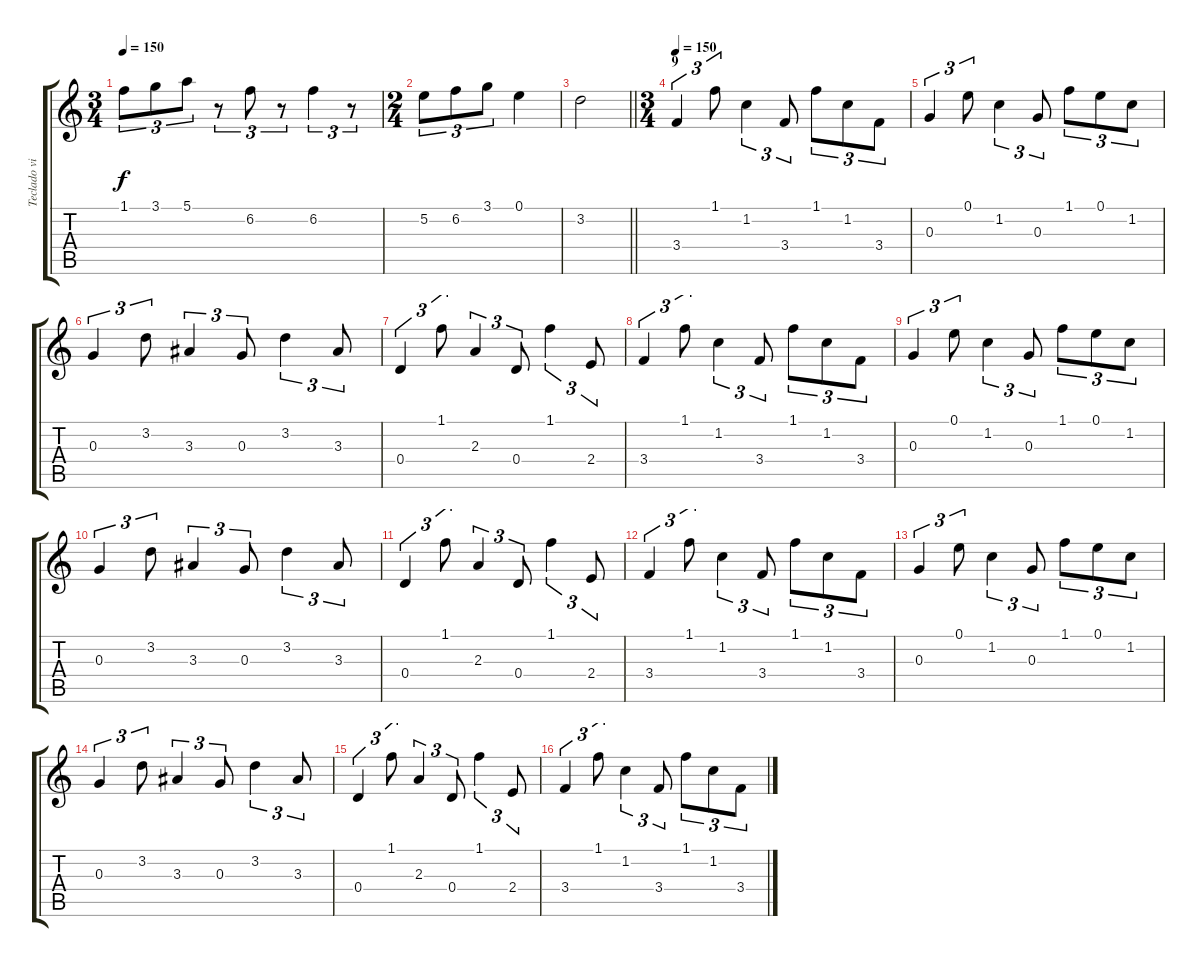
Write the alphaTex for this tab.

\track ("Teclado viejo (?)/Cuerdas/Mandolina (FX)" "Teclado vi") {instrument acousticguitarsteel}
\staff {score tabs}
\tuning (E4 B3 G3 D3 A2 E2) {hide}
\ts (3 4)
\tempo 150
\clef g2
\ks c
1.1.8{tu (3 2) dy f} 3.1.8{tu (3 2)} 5.1.8{tu (3 2)} r.8{tu (3 2)} 6.2.8{tu (3 2)} r.8{tu (3 2)} 6.2.4{tu (3 2)} r.8{tu (3 2)} |
\ts (2 4)
5.2.8{tu (3 2)} 6.2.8{tu (3 2)} 3.1.8{tu (3 2)} 0.1.4 |
\barLineRight lightlight
3.2.2 |
\ts (3 4)
\section ("" "9")
\tempo 150
3.4.4{tu (3 2) volume 13 instrument acousticguitarsteel} 1.1.8{tu (3 2)} 1.2.4{tu (3 2)} 3.4.8{tu (3 2)} 1.1.8{tu (3 2)} 1.2.8{tu (3 2)} 3.4.8{tu (3 2)} |
0.3.4{tu (3 2)} 0.1.8{tu (3 2)} 1.2.4{tu (3 2)} 0.3.8{tu (3 2)} 1.1.8{tu (3 2)} 0.1.8{tu (3 2)} 1.2.8{tu (3 2)} |
0.3.4{tu (3 2)} 3.2.8{tu (3 2)} 3.3.4{tu (3 2)} 0.3.8{tu (3 2)} 3.2.4{tu (3 2)} 3.3.8{tu (3 2)} |
0.4.4{tu (3 2)} 1.1.8{tu (3 2)} 2.3.4{tu (3 2)} 0.4.8{tu (3 2)} 1.1.4{tu (3 2)} 2.4.8{tu (3 2)} |
3.4.4{tu (3 2)} 1.1.8{tu (3 2)} 1.2.4{tu (3 2)} 3.4.8{tu (3 2)} 1.1.8{tu (3 2)} 1.2.8{tu (3 2)} 3.4.8{tu (3 2)} |
0.3.4{tu (3 2)} 0.1.8{tu (3 2)} 1.2.4{tu (3 2)} 0.3.8{tu (3 2)} 1.1.8{tu (3 2)} 0.1.8{tu (3 2)} 1.2.8{tu (3 2)} |
0.3.4{tu (3 2)} 3.2.8{tu (3 2)} 3.3.4{tu (3 2)} 0.3.8{tu (3 2)} 3.2.4{tu (3 2)} 3.3.8{tu (3 2)} |
0.4.4{tu (3 2)} 1.1.8{tu (3 2)} 2.3.4{tu (3 2)} 0.4.8{tu (3 2)} 1.1.4{tu (3 2)} 2.4.8{tu (3 2)} |
3.4.4{tu (3 2)} 1.1.8{tu (3 2)} 1.2.4{tu (3 2)} 3.4.8{tu (3 2)} 1.1.8{tu (3 2)} 1.2.8{tu (3 2)} 3.4.8{tu (3 2)} |
0.3.4{tu (3 2)} 0.1.8{tu (3 2)} 1.2.4{tu (3 2)} 0.3.8{tu (3 2)} 1.1.8{tu (3 2)} 0.1.8{tu (3 2)} 1.2.8{tu (3 2)} |
0.3.4{tu (3 2)} 3.2.8{tu (3 2)} 3.3.4{tu (3 2)} 0.3.8{tu (3 2)} 3.2.4{tu (3 2)} 3.3.8{tu (3 2)} |
0.4.4{tu (3 2)} 1.1.8{tu (3 2)} 2.3.4{tu (3 2)} 0.4.8{tu (3 2)} 1.1.4{tu (3 2)} 2.4.8{tu (3 2)} |
3.4.4{tu (3 2)} 1.1.8{tu (3 2)} 1.2.4{tu (3 2)} 3.4.8{tu (3 2)} 1.1.8{tu (3 2)} 1.2.8{tu (3 2)} 3.4.8{tu (3 2)}
